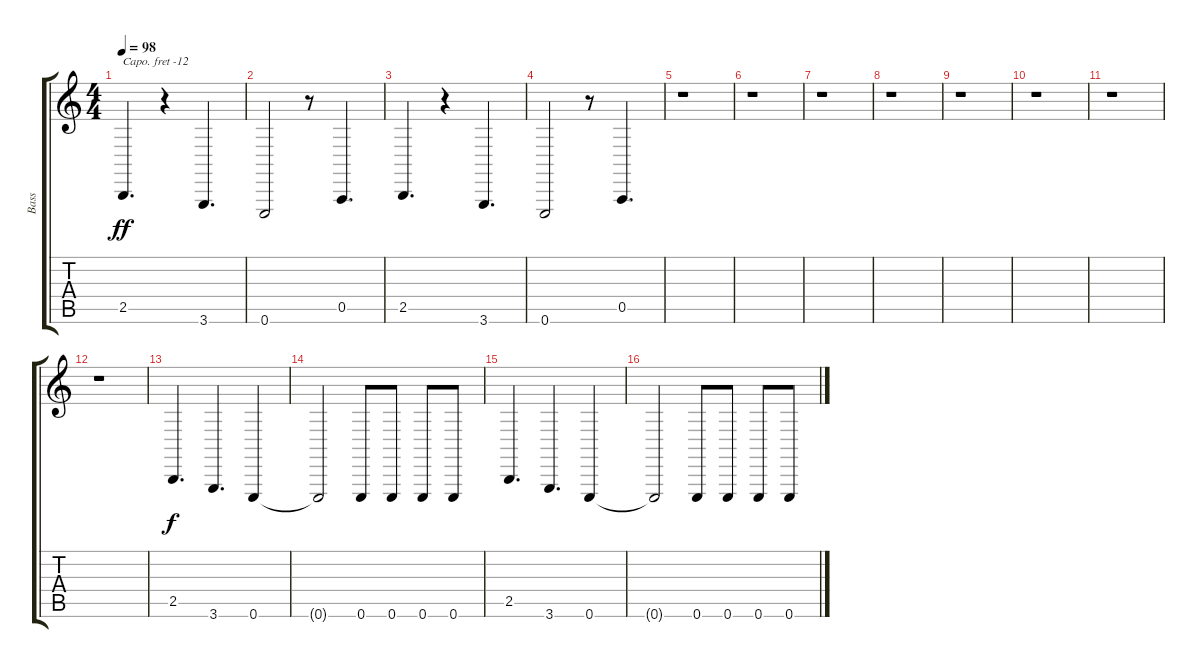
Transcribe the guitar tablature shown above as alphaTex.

\track ("Bass" "Bass") {instrument ocarina}
\staff {score tabs}
\capo -12
\tuning (E4 B3 G3 D3 A2 E2) {hide}
\ts (4 4)
\tempo 98
\clef g2
\ks c
2.5.4{d dy ff} r.4 3.6.4{d} |
0.6.2 r.8 0.5.4{d} |
2.5.4{d} r.4 3.6.4{d} |
0.6.2 r.8 0.5.4{d} |
r.1 |
r.1 |
r.1 |
r.1 |
r.1 |
r.1 |
r.1 |
r.1 |
2.5.4{d dy f} 3.6.4{d} 0.6.4 |
0.6{t}.2 0.6.8 0.6.8 0.6.8 0.6.8 |
2.5.4{d} 3.6.4{d} 0.6.4 |
0.6{t}.2 0.6.8 0.6.8 0.6.8 0.6.8
